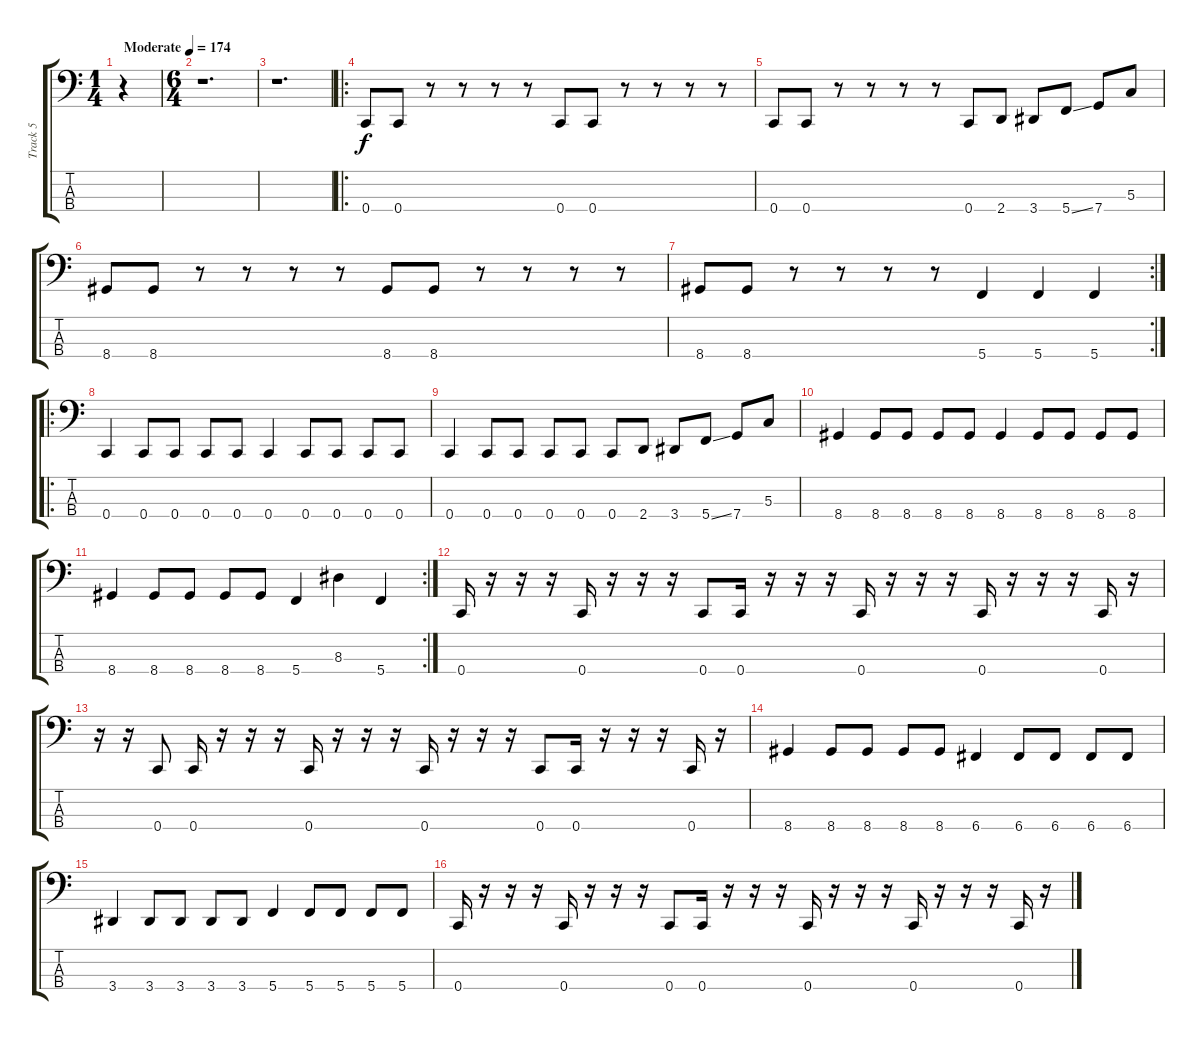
\track ("Track 5" "Track 5") {instrument electricbassfinger}
\staff {score tabs}
\tuning (F2 C2 G1 C1) {hide}
\ts (1 4)
\tempo (174 "Moderate")
\clef f4
\ks c
r.4{dy f instrument electricbassfinger} |
\ts (6 4)
r.1{d} |
r.1{d} |
\ro
0.4.8 0.4.8 r.8 r.8 r.8 r.8 0.4.8 0.4.8 r.8 r.8 r.8 r.8 |
0.4.8 0.4.8 r.8 r.8 r.8 r.8 0.4.8 2.4.8 3.4.8 5.4{ss}.8 7.4.8 5.3.8 |
8.4.8 8.4.8 r.8 r.8 r.8 r.8 8.4.8 8.4.8 r.8 r.8 r.8 r.8 |
\rc 2
8.4.8 8.4.8 r.8 r.8 r.8 r.8 5.4.4 5.4.4 5.4.4 |
\ro
0.4.4 0.4.8 0.4.8 0.4.8 0.4.8 0.4.4 0.4.8 0.4.8 0.4.8 0.4.8 |
0.4.4 0.4.8 0.4.8 0.4.8 0.4.8 0.4.8 2.4.8 3.4.8 5.4{ss}.8 7.4.8 5.3.8 |
8.4.4 8.4.8 8.4.8 8.4.8 8.4.8 8.4.4 8.4.8 8.4.8 8.4.8 8.4.8 |
\rc 2
8.4.4 8.4.8 8.4.8 8.4.8 8.4.8 5.4.4 8.3.4 5.4.4 |
0.4.16 r.16 r.16 r.16 0.4.16 r.16 r.16 r.16 0.4.8 0.4.16 r.16 r.16 r.16 0.4.16 r.16 r.16 r.16 0.4.16 r.16 r.16 r.16 0.4.16 r.16 |
r.16 r.16 0.4.8 0.4.16 r.16 r.16 r.16 0.4.16 r.16 r.16 r.16 0.4.16 r.16 r.16 r.16 0.4.8 0.4.16 r.16 r.16 r.16 0.4.16 r.16 |
8.4.4 8.4.8 8.4.8 8.4.8 8.4.8 6.4.4 6.4.8 6.4.8 6.4.8 6.4.8 |
3.4.4 3.4.8 3.4.8 3.4.8 3.4.8 5.4.4 5.4.8 5.4.8 5.4.8 5.4.8 |
0.4.16 r.16 r.16 r.16 0.4.16 r.16 r.16 r.16 0.4.8 0.4.16 r.16 r.16 r.16 0.4.16 r.16 r.16 r.16 0.4.16 r.16 r.16 r.16 0.4.16 r.16
